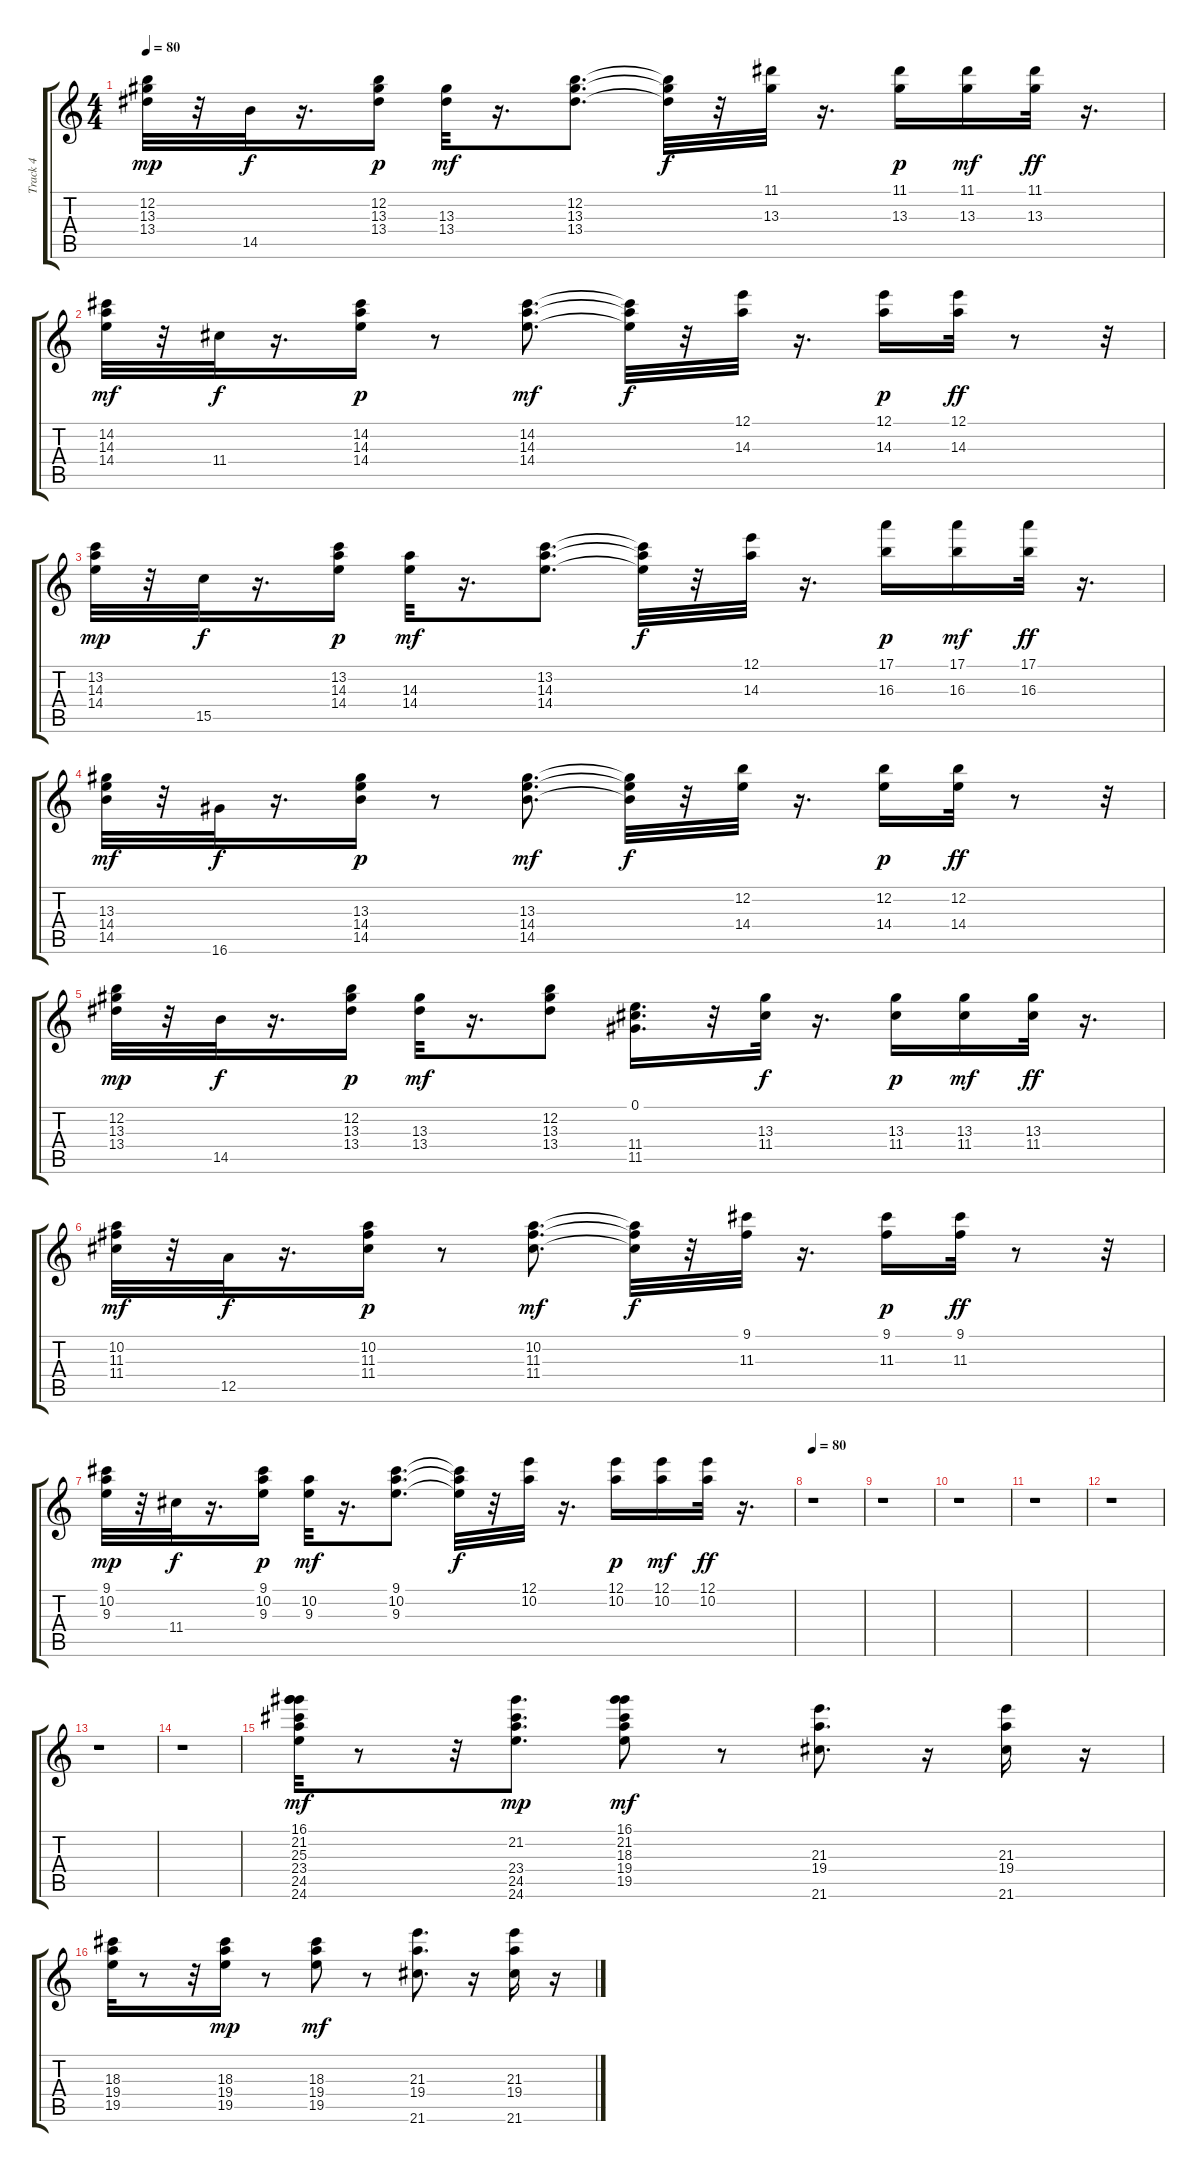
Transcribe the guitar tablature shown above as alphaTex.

\track ("Track 4" "Track 4") {instrument acousticguitarsteel}
\staff {score tabs}
\tuning (E4 B3 G3 D3 A2 E2) {hide}
\ts (4 4)
\tempo 80
\clef g2
\ks c
(12.2 13.3 13.4).32{dy mp} r.32 14.5.32{dy f} r.16{d} (12.2 13.3 13.4).16{dy p} (13.3 13.4).32{dy mf} r.16{d} (12.2 13.3 13.4).8{d} (12.2{t} 13.3{t} 13.4{t}).32{dy f} r.32 (11.1 13.3).32 r.16{d} (11.1 13.3).16{dy p} (11.1 13.3).16{dy mf} (11.1 13.3).32{dy ff} r.16{d} |
(14.2 14.3 14.4).32{dy mf} r.32 11.4.32{dy f} r.16{d} (14.2 14.3 14.4).16{dy p} r.8 (14.2 14.3 14.4).8{d dy mf} (14.2{t} 14.3{t} 14.4{t}).32{dy f} r.32 (12.1 14.3).32 r.16{d} (12.1 14.3).16{dy p} (12.1 14.3).32{dy ff} r.8 r.32 |
(13.2 14.3 14.4).32{dy mp} r.32 15.5.32{dy f} r.16{d} (13.2 14.3 14.4).16{dy p} (14.3 14.4).32{dy mf} r.16{d} (13.2 14.3 14.4).8{d} (13.2{t} 14.3{t} 14.4{t}).32{dy f} r.32 (12.1 14.3).32 r.16{d} (17.1 16.3).16{dy p} (17.1 16.3).16{dy mf} (17.1 16.3).32{dy ff} r.16{d} |
(13.3 14.4 14.5).32{dy mf} r.32 16.6.32{dy f} r.16{d} (13.3 14.4 14.5).16{dy p} r.8 (13.3 14.4 14.5).8{d dy mf} (13.3{t} 14.4{t} 14.5{t}).32{dy f} r.32 (12.2 14.4).32 r.16{d} (12.2 14.4).16{dy p} (12.2 14.4).32{dy ff} r.8 r.32 |
(12.2 13.3 13.4).32{dy mp} r.32 14.5.32{dy f} r.16{d} (12.2 13.3 13.4).16{dy p} (13.3 13.4).32{dy mf} r.16{d} (12.2 13.3 13.4).8 (0.1 11.4 11.5).16{d} r.32 (13.3 11.4).32{dy f} r.16{d} (13.3 11.4).16{dy p} (13.3 11.4).16{dy mf} (13.3 11.4).32{dy ff} r.16{d} |
(10.2 11.3 11.4).32{dy mf} r.32 12.5.32{dy f} r.16{d} (10.2 11.3 11.4).16{dy p} r.8 (10.2 11.3 11.4).8{d dy mf} (10.2{t} 11.3{t} 11.4{t}).32{dy f} r.32 (9.1 11.3).32 r.16{d} (9.1 11.3).16{dy p} (9.1 11.3).32{dy ff} r.8 r.32 |
(9.1 10.2 9.3).32{dy mp} r.32 11.4.32{dy f} r.16{d} (9.1 10.2 9.3).16{dy p} (10.2 9.3).32{dy mf} r.16{d} (9.1 10.2 9.3).8{d} (9.1{t} 10.2{t} 9.3{t}).32{dy f} r.32 (12.1 10.2).32 r.16{d} (12.1 10.2).16{dy p} (12.1 10.2).16{dy mf} (12.1 10.2).32{dy ff} r.16{d} |
\tempo 80
r.1 |
r.1 |
r.1 |
r.1 |
r.1 |
r.1 |
r.1 |
(16.1 21.2 25.3 23.4 24.5 24.6).32{dy mf instrument acousticguitarsteel} r.8 r.32 (21.2 23.4 24.5 24.6).8{d dy mp} (16.1 21.2 18.3 19.4 19.5).8{dy mf} r.8 (21.3 19.4 21.6).8{d} r.16 (21.3 19.4 21.6).16 r.16 |
(18.3 19.4 19.5).32 r.8 r.32 (18.3 19.4 19.5).16{dy mp} r.8 (18.3 19.4 19.5).8{dy mf} r.8 (21.3 19.4 21.6).8{d} r.16 (21.3 19.4 21.6).16 r.16
